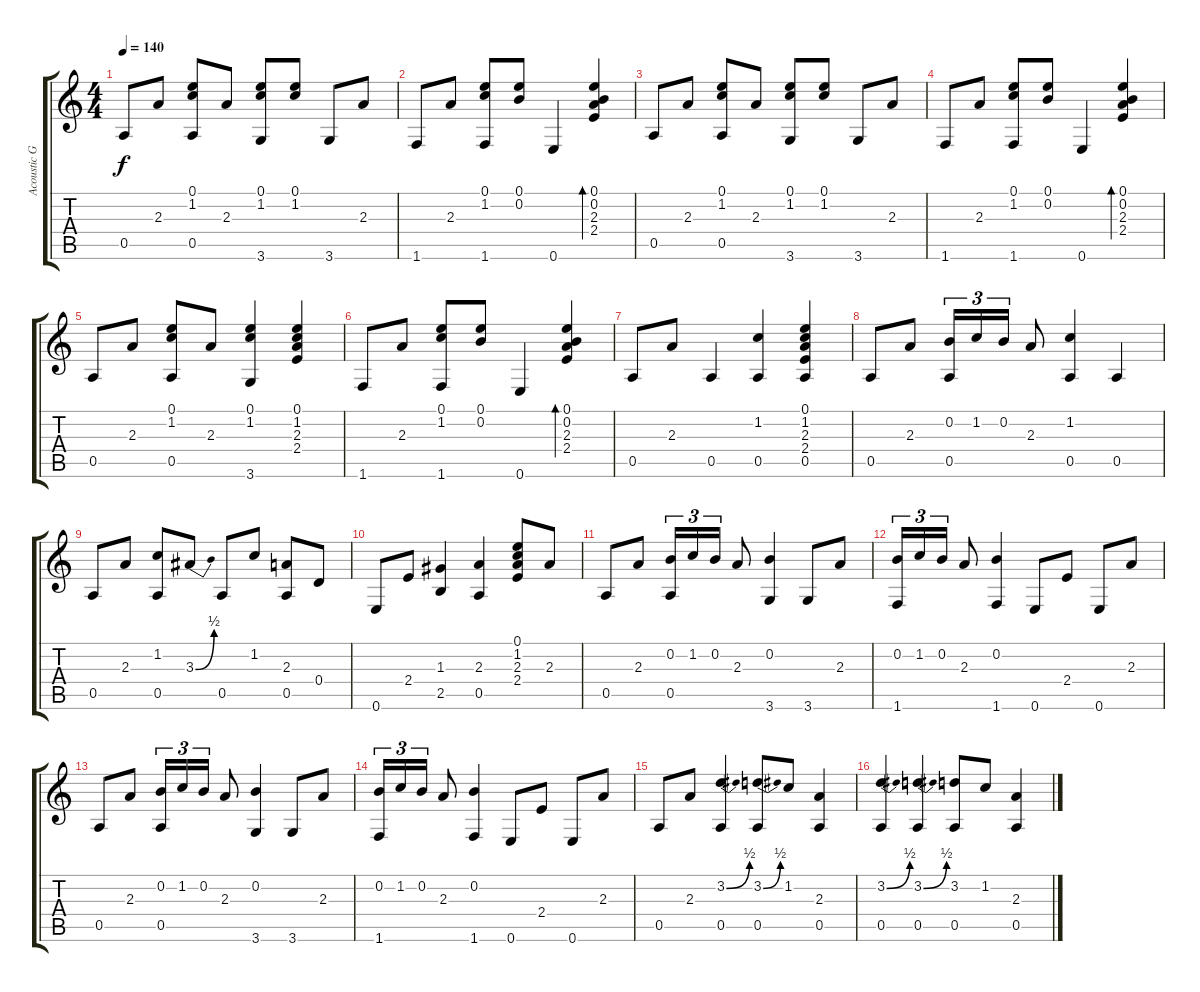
\track ("Acoustic Guitar (steel)" "Acoustic G") {instrument acousticguitarsteel}
\staff {score tabs}
\tuning (E4 B3 G3 D3 A2 E2) {hide}
\ts (4 4)
\tempo 140
\clef g2
\ks c
0.5.8{dy f} 2.3.8 (0.1 1.2 0.5).8 2.3.8 (0.1 1.2 3.6).8 (0.1 1.2).8 3.6.8 2.3.8 |
1.6.8 2.3.8 (0.1 1.2 1.6).8 (0.1 0.2).8 0.6.4 (0.1 0.2 2.3 2.4).4{bd 120} |
0.5.8 2.3.8 (0.1 1.2 0.5).8 2.3.8 (0.1 1.2 3.6).8 (0.1 1.2).8 3.6.8 2.3.8 |
1.6.8 2.3.8 (0.1 1.2 1.6).8 (0.1 0.2).8 0.6.4 (0.1 0.2 2.3 2.4).4{bd 120} |
0.5.8 2.3.8 (0.1 1.2 0.5).8 2.3.8 (0.1 1.2 3.6).4 (0.1 1.2 2.3 2.4).4 |
1.6.8 2.3.8 (0.1 1.2 1.6).8 (0.1 0.2).8 0.6.4 (0.1 0.2 2.3 2.4).4{bd 120} |
0.5.8 2.3.8 0.5.4 (1.2 0.5).4 (0.1 1.2 2.3 2.4 0.5).4 |
0.5.8 2.3.8 (0.2 0.5).16{tu (3 2)} 1.2.16{tu (3 2)} 0.2.16{tu (3 2)} 2.3.8 (1.2 0.5).4 0.5.4 |
0.5.8 2.3.8 (1.2 0.5).8 3.3{be (bend 0 0 60 2)}.8 0.5.8 1.2.8 (2.3 0.5).8 0.4.8 |
0.6.8 2.4.8 (1.3 2.5).4 (2.3 0.5).4 (0.1 1.2 2.3 2.4).8 2.3.8 |
0.5.8 2.3.8 (0.2 0.5).16{tu (3 2)} 1.2.16{tu (3 2)} 0.2.16{tu (3 2)} 2.3.8 (0.2 3.6).4 3.6.8 2.3.8 |
(0.2 1.6).16{tu (3 2)} 1.2.16{tu (3 2)} 0.2.16{tu (3 2)} 2.3.8 (0.2 1.6).4 0.6.8 2.4.8 0.6.8 2.3.8 |
0.5.8 2.3.8 (0.2 0.5).16{tu (3 2)} 1.2.16{tu (3 2)} 0.2.16{tu (3 2)} 2.3.8 (0.2 3.6).4 3.6.8 2.3.8 |
(0.2 1.6).16{tu (3 2)} 1.2.16{tu (3 2)} 0.2.16{tu (3 2)} 2.3.8 (0.2 1.6).4 0.6.8 2.4.8 0.6.8 2.3.8 |
0.5.8 2.3.8 (3.2{be (bend 0 0 60 2)} 0.5).4 (3.2{be (bend 0 0 60 2)} 0.5).8 1.2.8 (2.3 0.5).4 |
(3.2{be (bend 0 0 60 2)} 0.5).4 (3.2{be (bend 0 0 60 2)} 0.5).4 (3.2 0.5).8 1.2.8 (2.3 0.5).4
